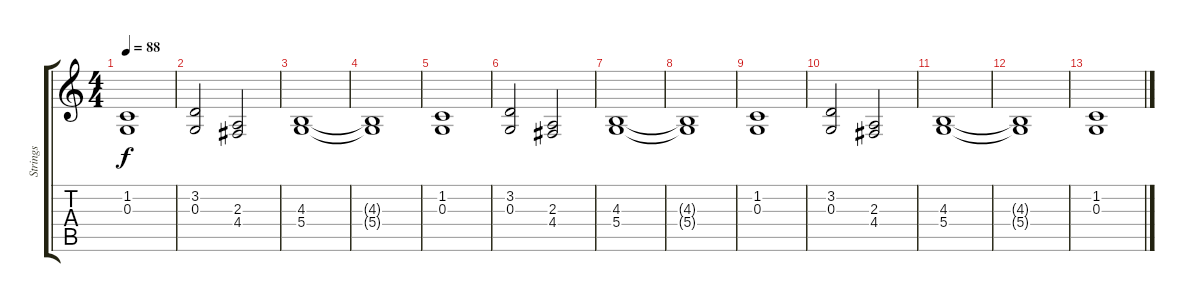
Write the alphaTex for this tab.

\track ("Strings" "Strings") {instrument synthstrings1}
\staff {score tabs}
\tuning (E4 B3 G3 D3 A2 E2) {hide}
\ts (4 4)
\tempo 88
\clef g2
\ks c
(1.2 0.3).1{dy f} |
(3.2 0.3).2 (2.3 4.4).2 |
(4.3 5.4).1 |
(4.3{t} 5.4{t}).1 |
(1.2 0.3).1 |
(3.2 0.3).2 (2.3 4.4).2 |
(4.3 5.4).1 |
(4.3{t} 5.4{t}).1 |
(1.2 0.3).1 |
(3.2 0.3).2{volume 7} (2.3 4.4).2 |
(4.3 5.4).1 |
(4.3{t} 5.4{t}).1{volume 2} |
(1.2 0.3).1
